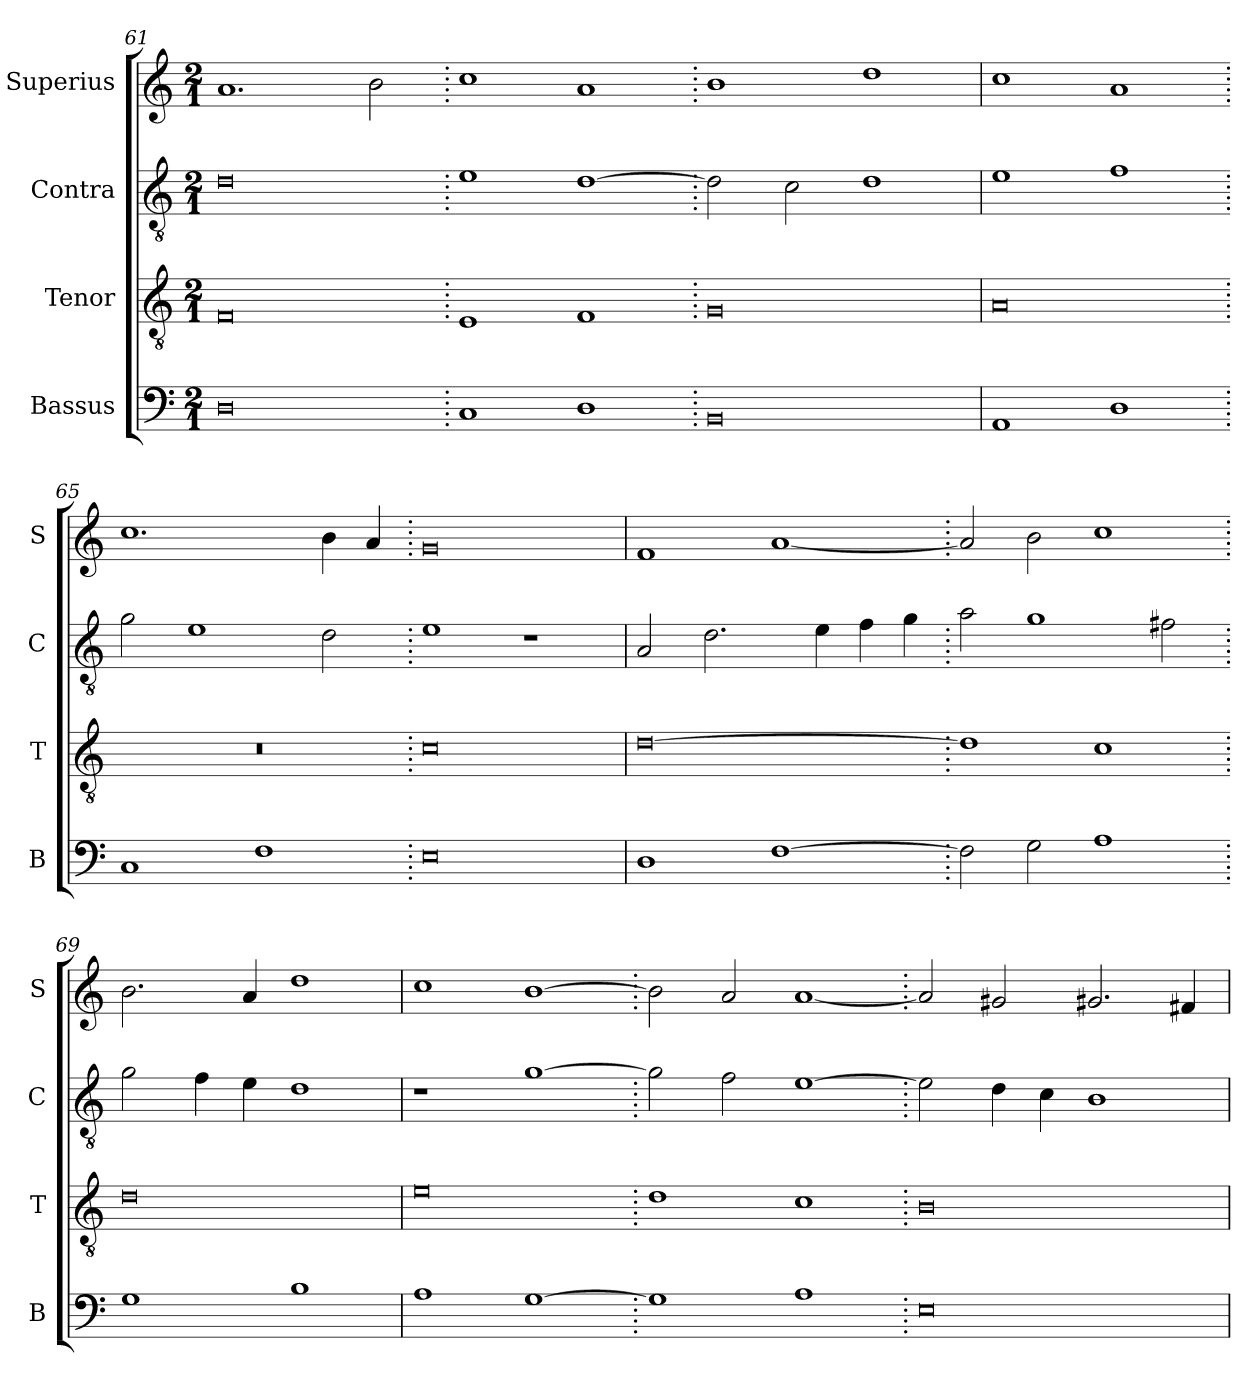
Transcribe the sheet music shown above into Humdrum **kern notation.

**kern	**kern	**kern	**kern
*part4	*part3	*part2	*part1
*staff4	*staff3	*staff2	*staff1
*I"Bassus	*I"Tenor	*I"Contra	*I"Superius
*I'B	*I'T	*I'C	*I'S
*clefF4	*clefGv2	*clefGv2	*clefG2
*k[]	*k[]	*k[]	*k[]
*M2/1	*M2/1	*M2/1	*M2/1
=61	=61	=61	=61
0D	0F	0d	1.a
.	.	.	2b\
=62.	=62.	=62.	=62.
1C	1E	1e	1cc
1D	1F	[1d	1a
=63.	=63.	=63.	=63.
0BB	0G	2d\]	1b
.	.	2c\	.
.	.	1d	1dd
=64	=64	=64	=64
1AA	0A	1e	1cc
1D	.	1f	1a
=65.	=65.	=65.	=65.
1C	0r	2g\	1.cc
.	.	1e	.
1F	.	.	.
.	.	2d\	4b\
.	.	.	4a/
=66.	=66.	=66.	=66.
0E	0c	1e	0g
.	.	1r	.
=67	=67	=67	=67
1D	[0d	2A/	1f
.	.	2.d\	.
[1F	.	.	[1a
.	.	4e\	.
.	.	4f\	.
.	.	4g\	.
=68.	=68.	=68.	=68.
2F\]	1d]	2a\	2a/]
2G\	.	1g	2b\
1A	1c	.	1cc
.	.	2f#X\	.
=69.	=69.	=69.	=69.
1G	0d	2g\	2.b\
.	.	4f\	.
.	.	4e\	4a/
1B	.	1d	1dd
=70	=70	=70	=70
1A	0e	1r	1cc
[1G	.	[1g	[1b
=71.	=71.	=71.	=71.
1G]	1d	2g\]	2b\]
.	.	2f\	2a/
1A	1c	[1e	[1a
=72.	=72.	=72.	=72.
0E	0B	2e\]	2a/]
.	.	4d\	2g#X/
.	.	4c\	.
.	.	1B	2.g#X/
.	.	.	4f#X/
=	=	=	=
*-	*-	*-	*-
